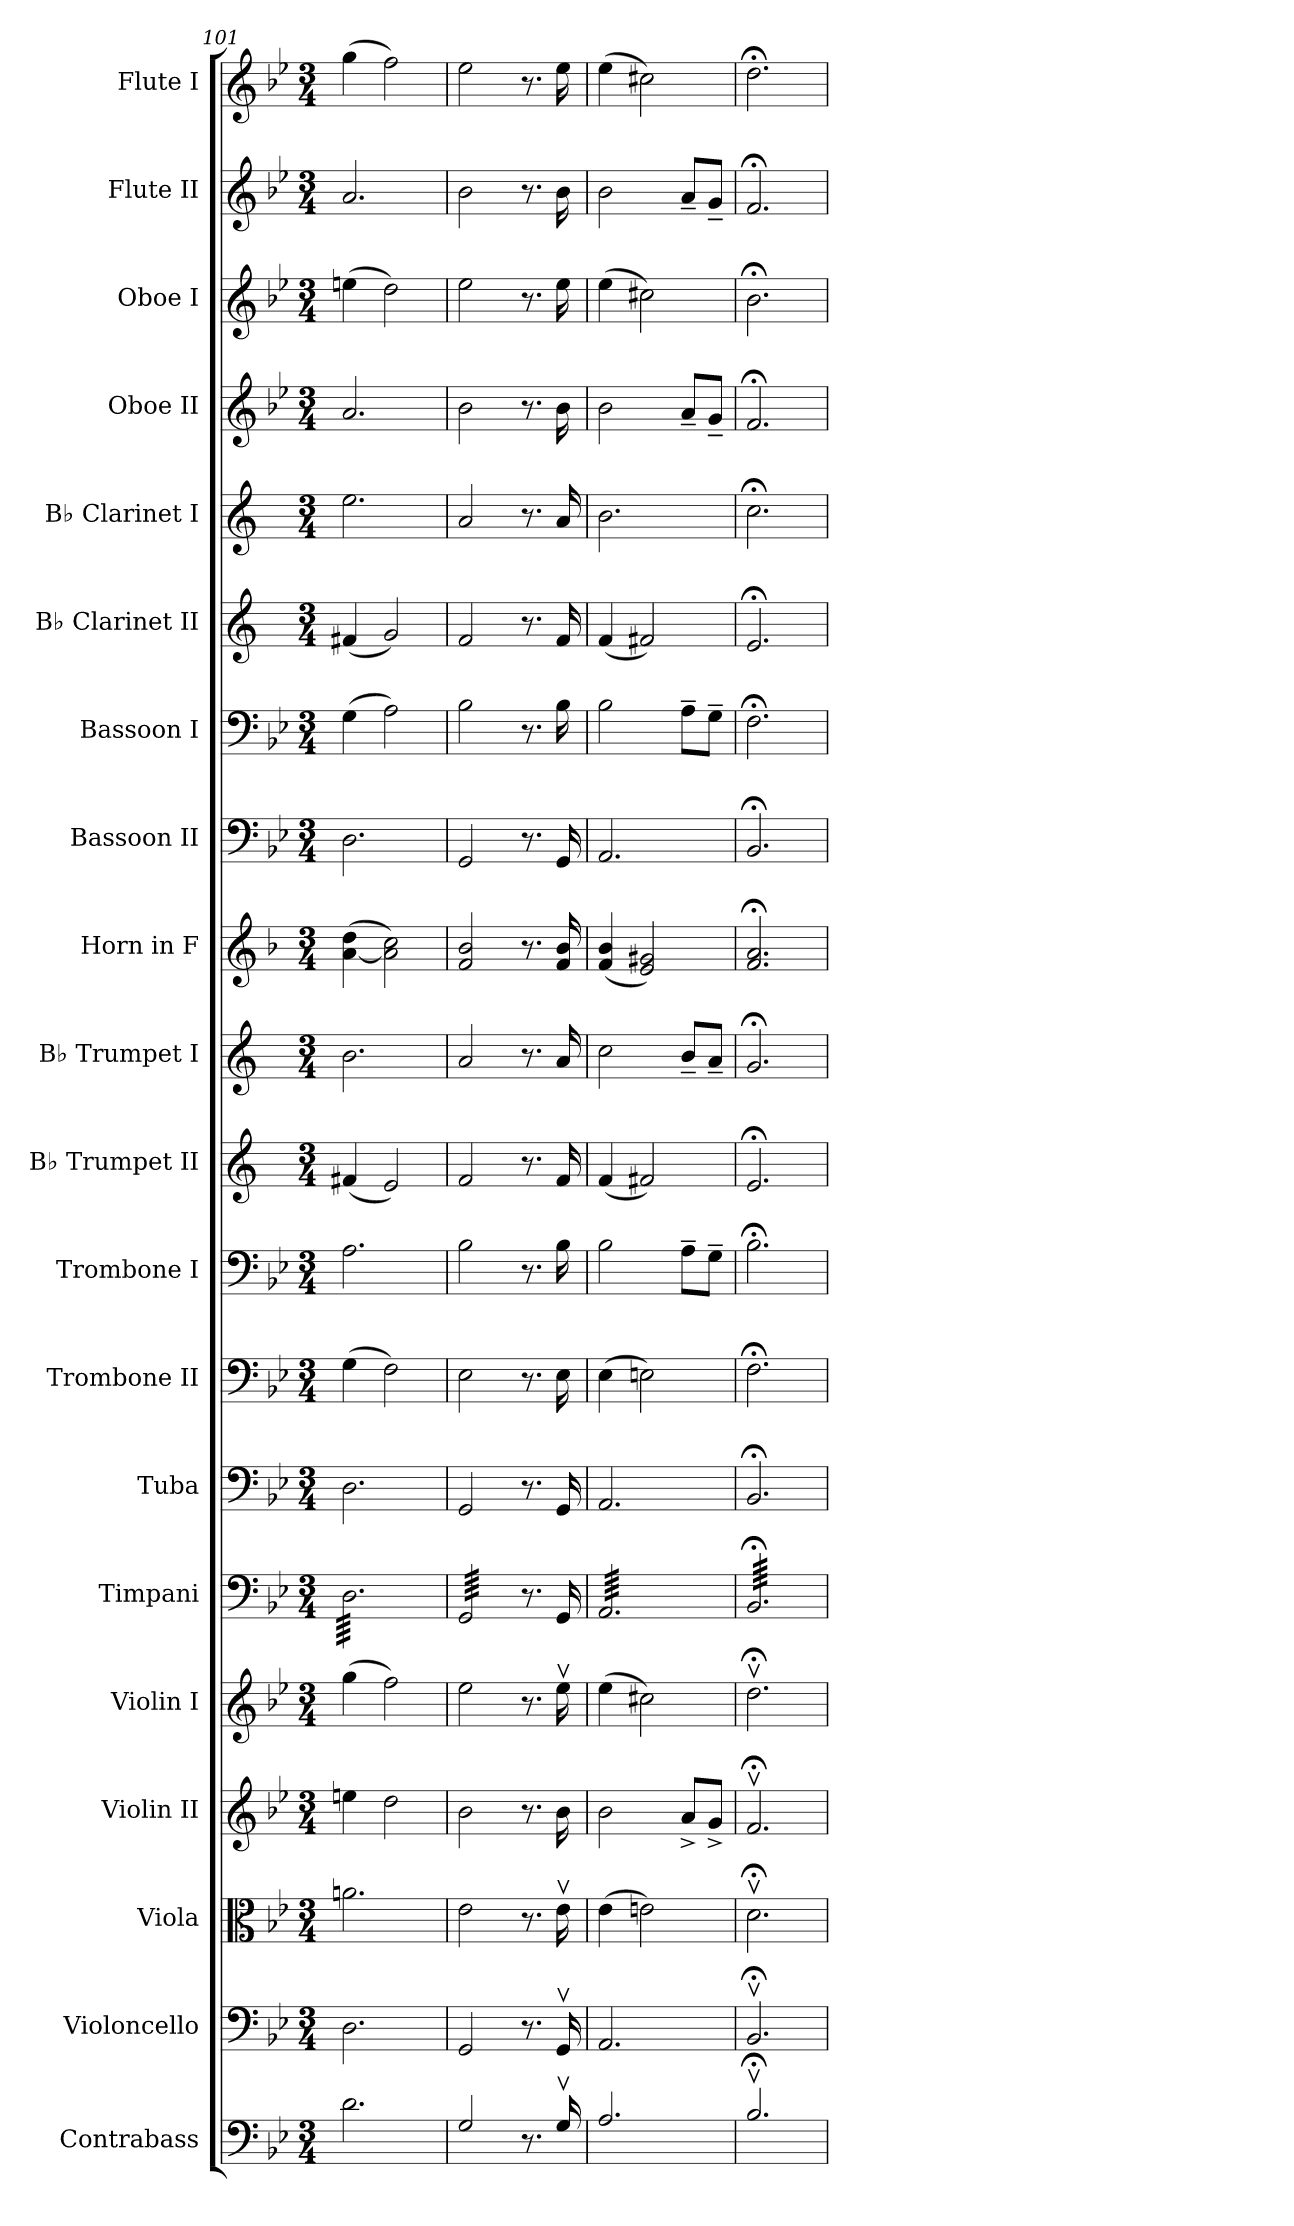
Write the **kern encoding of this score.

**kern	**kern	**kern	**kern	**kern	**kern	**kern	**kern	**kern	**kern	**kern	**kern	**kern	**kern	**kern	**kern	**kern	**kern	**kern	**kern
*part20	*part19	*part18	*part17	*part16	*part15	*part14	*part13	*part12	*part11	*part10	*part9	*part8	*part7	*part6	*part5	*part4	*part3	*part2	*part1
*staff20	*staff19	*staff18	*staff17	*staff16	*staff15	*staff14	*staff13	*staff12	*staff11	*staff10	*staff9	*staff8	*staff7	*staff6	*staff5	*staff4	*staff3	*staff2	*staff1
*I"Contrabass	*I"Violoncello	*I"Viola	*I"Violin II	*I"Violin I	*I"Timpani	*I"Tuba	*I"Trombone II	*I"Trombone I	*I"B♭ Trumpet II	*I"B♭ Trumpet I	*I"Horn in F	*I"Bassoon II	*I"Bassoon I	*I"B♭ Clarinet II	*I"B♭ Clarinet I	*I"Oboe II	*I"Oboe I	*I"Flute II	*I"Flute I
*I'Cb.	*I'Vc.	*I'Vla.	*I'Vln. II	*I'Vln. I	*I'Timp.	*I'Tba.	*I'Tbn. II	*I'Tbn. I	*I'B♭ Tpt. II	*I'B♭ Tpt. I	*	*I'Bsn. II	*I'Bsn. I	*I'B♭ Cl. II	*I'B♭ Cl. I	*I'Ob. II	*I'Ob. I	*I'Fl. II	*I'Fl. I
*clefF4	*clefF4	*clefC3	*clefG2	*clefG2	*clefF4	*clefF4	*clefF4	*clefF4	*clefG2	*clefG2	*clefG2	*clefF4	*clefF4	*clefG2	*clefG2	*clefG2	*clefG2	*clefG2	*clefG2
*ITrd7c12	*	*	*	*	*	*	*	*	*ITrd1c2	*ITrd1c2	*ITrd4c7	*	*	*ITrd1c2	*ITrd1c2	*	*	*	*
*k[b-e-]	*k[b-e-]	*k[b-e-]	*k[b-e-]	*k[b-e-]	*k[b-e-]	*k[b-e-]	*k[b-e-]	*k[b-e-]	*k[b-e-]	*k[b-e-]	*k[b-e-]	*k[b-e-]	*k[b-e-]	*k[b-e-]	*k[b-e-]	*k[b-e-]	*k[b-e-]	*k[b-e-]	*k[b-e-]
*M3/4	*M3/4	*M3/4	*M3/4	*M3/4	*M3/4	*M3/4	*M3/4	*M3/4	*M3/4	*M3/4	*M3/4	*M3/4	*M3/4	*M3/4	*M3/4	*M3/4	*M3/4	*M3/4	*M3/4
=101	=101	=101	=101	=101	=101	=101	=101	=101	=101	=101	=101	=101	=101	=101	=101	=101	=101	=101	=101
*	*	*	*	*	*tremolo	*	*	*	*	*	*	*	*	*	*	*	*	*	*
2.D\	2.D\	2.ani\	4een\	(4gg\	64D\LLLL	2.D\	(4G\	2.A\	(4en/	2.a\	([4d\ 4g\	2.D\	(4G\	(4en/	2.dd\	2.a/	(4een\	2.a/	(4gg\
.	.	.	.	.	64D\	.	.	.	.	.	.	.	.	.	.	.	.	.	.
.	.	.	.	.	64D\	.	.	.	.	.	.	.	.	.	.	.	.	.	.
.	.	.	.	.	64D\	.	.	.	.	.	.	.	.	.	.	.	.	.	.
.	.	.	.	.	64D\	.	.	.	.	.	.	.	.	.	.	.	.	.	.
.	.	.	.	.	64D\	.	.	.	.	.	.	.	.	.	.	.	.	.	.
.	.	.	.	.	64D\	.	.	.	.	.	.	.	.	.	.	.	.	.	.
.	.	.	.	.	64D\	.	.	.	.	.	.	.	.	.	.	.	.	.	.
.	.	.	.	.	64D\	.	.	.	.	.	.	.	.	.	.	.	.	.	.
.	.	.	.	.	64D\	.	.	.	.	.	.	.	.	.	.	.	.	.	.
.	.	.	.	.	64D\	.	.	.	.	.	.	.	.	.	.	.	.	.	.
.	.	.	.	.	64D\	.	.	.	.	.	.	.	.	.	.	.	.	.	.
.	.	.	.	.	64D\	.	.	.	.	.	.	.	.	.	.	.	.	.	.
.	.	.	.	.	64D\	.	.	.	.	.	.	.	.	.	.	.	.	.	.
.	.	.	.	.	64D\	.	.	.	.	.	.	.	.	.	.	.	.	.	.
.	.	.	.	.	64D\	.	.	.	.	.	.	.	.	.	.	.	.	.	.
.	.	.	2dd\	2ff\)	64D\	.	2F\)	.	2d/)	.	2d\] 2f\)	.	2A\)	2f/)	.	.	2dd\)	.	2ff\)
.	.	.	.	.	64D\	.	.	.	.	.	.	.	.	.	.	.	.	.	.
.	.	.	.	.	64D\	.	.	.	.	.	.	.	.	.	.	.	.	.	.
.	.	.	.	.	64D\	.	.	.	.	.	.	.	.	.	.	.	.	.	.
.	.	.	.	.	64D\	.	.	.	.	.	.	.	.	.	.	.	.	.	.
.	.	.	.	.	64D\	.	.	.	.	.	.	.	.	.	.	.	.	.	.
.	.	.	.	.	64D\	.	.	.	.	.	.	.	.	.	.	.	.	.	.
.	.	.	.	.	64D\	.	.	.	.	.	.	.	.	.	.	.	.	.	.
.	.	.	.	.	64D\	.	.	.	.	.	.	.	.	.	.	.	.	.	.
.	.	.	.	.	64D\	.	.	.	.	.	.	.	.	.	.	.	.	.	.
.	.	.	.	.	64D\	.	.	.	.	.	.	.	.	.	.	.	.	.	.
.	.	.	.	.	64D\	.	.	.	.	.	.	.	.	.	.	.	.	.	.
.	.	.	.	.	64D\	.	.	.	.	.	.	.	.	.	.	.	.	.	.
.	.	.	.	.	64D\	.	.	.	.	.	.	.	.	.	.	.	.	.	.
.	.	.	.	.	64D\	.	.	.	.	.	.	.	.	.	.	.	.	.	.
.	.	.	.	.	64D\	.	.	.	.	.	.	.	.	.	.	.	.	.	.
.	.	.	.	.	64D\	.	.	.	.	.	.	.	.	.	.	.	.	.	.
.	.	.	.	.	64D\	.	.	.	.	.	.	.	.	.	.	.	.	.	.
.	.	.	.	.	64D\	.	.	.	.	.	.	.	.	.	.	.	.	.	.
.	.	.	.	.	64D\	.	.	.	.	.	.	.	.	.	.	.	.	.	.
.	.	.	.	.	64D\	.	.	.	.	.	.	.	.	.	.	.	.	.	.
.	.	.	.	.	64D\	.	.	.	.	.	.	.	.	.	.	.	.	.	.
.	.	.	.	.	64D\	.	.	.	.	.	.	.	.	.	.	.	.	.	.
.	.	.	.	.	64D\	.	.	.	.	.	.	.	.	.	.	.	.	.	.
.	.	.	.	.	64D\	.	.	.	.	.	.	.	.	.	.	.	.	.	.
.	.	.	.	.	64D\	.	.	.	.	.	.	.	.	.	.	.	.	.	.
.	.	.	.	.	64D\	.	.	.	.	.	.	.	.	.	.	.	.	.	.
.	.	.	.	.	64D\	.	.	.	.	.	.	.	.	.	.	.	.	.	.
.	.	.	.	.	64D\	.	.	.	.	.	.	.	.	.	.	.	.	.	.
.	.	.	.	.	64D\	.	.	.	.	.	.	.	.	.	.	.	.	.	.
.	.	.	.	.	64D\	.	.	.	.	.	.	.	.	.	.	.	.	.	.
.	.	.	.	.	64D\JJJJ	.	.	.	.	.	.	.	.	.	.	.	.	.	.
=102	=102	=102	=102	=102	=102	=102	=102	=102	=102	=102	=102	=102	=102	=102	=102	=102	=102	=102	=102
2GG/	2GG/	2e-\	2b-\	2ee-\	64GG/LLLL	2GG/	2E-\	2B-\	2e-i/	2g/	2B-/ 2e-/	2GG/	2B-\	2e-i/	2g/	2b-\	2ee-i\	2b-\	2ee-\
.	.	.	.	.	64GG/	.	.	.	.	.	.	.	.	.	.	.	.	.	.
.	.	.	.	.	64GG/	.	.	.	.	.	.	.	.	.	.	.	.	.	.
.	.	.	.	.	64GG/	.	.	.	.	.	.	.	.	.	.	.	.	.	.
.	.	.	.	.	64GG/	.	.	.	.	.	.	.	.	.	.	.	.	.	.
.	.	.	.	.	64GG/	.	.	.	.	.	.	.	.	.	.	.	.	.	.
.	.	.	.	.	64GG/	.	.	.	.	.	.	.	.	.	.	.	.	.	.
.	.	.	.	.	64GG/	.	.	.	.	.	.	.	.	.	.	.	.	.	.
.	.	.	.	.	64GG/	.	.	.	.	.	.	.	.	.	.	.	.	.	.
.	.	.	.	.	64GG/	.	.	.	.	.	.	.	.	.	.	.	.	.	.
.	.	.	.	.	64GG/	.	.	.	.	.	.	.	.	.	.	.	.	.	.
.	.	.	.	.	64GG/	.	.	.	.	.	.	.	.	.	.	.	.	.	.
.	.	.	.	.	64GG/	.	.	.	.	.	.	.	.	.	.	.	.	.	.
.	.	.	.	.	64GG/	.	.	.	.	.	.	.	.	.	.	.	.	.	.
.	.	.	.	.	64GG/	.	.	.	.	.	.	.	.	.	.	.	.	.	.
.	.	.	.	.	64GG/	.	.	.	.	.	.	.	.	.	.	.	.	.	.
.	.	.	.	.	64GG/	.	.	.	.	.	.	.	.	.	.	.	.	.	.
.	.	.	.	.	64GG/	.	.	.	.	.	.	.	.	.	.	.	.	.	.
.	.	.	.	.	64GG/	.	.	.	.	.	.	.	.	.	.	.	.	.	.
.	.	.	.	.	64GG/	.	.	.	.	.	.	.	.	.	.	.	.	.	.
.	.	.	.	.	64GG/	.	.	.	.	.	.	.	.	.	.	.	.	.	.
.	.	.	.	.	64GG/	.	.	.	.	.	.	.	.	.	.	.	.	.	.
.	.	.	.	.	64GG/	.	.	.	.	.	.	.	.	.	.	.	.	.	.
.	.	.	.	.	64GG/	.	.	.	.	.	.	.	.	.	.	.	.	.	.
.	.	.	.	.	64GG/	.	.	.	.	.	.	.	.	.	.	.	.	.	.
.	.	.	.	.	64GG/	.	.	.	.	.	.	.	.	.	.	.	.	.	.
.	.	.	.	.	64GG/	.	.	.	.	.	.	.	.	.	.	.	.	.	.
.	.	.	.	.	64GG/	.	.	.	.	.	.	.	.	.	.	.	.	.	.
.	.	.	.	.	64GG/	.	.	.	.	.	.	.	.	.	.	.	.	.	.
.	.	.	.	.	64GG/	.	.	.	.	.	.	.	.	.	.	.	.	.	.
.	.	.	.	.	64GG/	.	.	.	.	.	.	.	.	.	.	.	.	.	.
.	.	.	.	.	64GG/JJJJ	.	.	.	.	.	.	.	.	.	.	.	.	.	.
*	*	*	*	*	*Xtremolo	*	*	*	*	*	*	*	*	*	*	*	*	*	*
8.r	8.r	8.r	8.r	8.r	8.r	8.r	8.r	8.r	8.r	8.r	8.r	8.r	8.r	8.r	8.r	8.r	8.r	8.r	8.r
16GGv/	16GGv/	16e-v\	16b-\	16ee-v\	16GG/	16GG/	16E-\	16B-\	16e-/	16g/	16B-/ 16e-/	16GG/	16B-\	16e-/	16g/	16b-\	16ee-\	16b-\	16ee-\
=103	=103	=103	=103	=103	=103	=103	=103	=103	=103	=103	=103	=103	=103	=103	=103	=103	=103	=103	=103
*	*	*	*	*	*tremolo	*	*	*	*	*	*	*	*	*	*	*	*	*	*
2.AA/	2.AA/	(4e-\	2b-\	(4ee-\	64AA/LLLL	2.AA/	(4E-\	2B-\	(4e-/	2b-\	(4B-/ 4e-/	2.AA/	2B-\	(4e-/	2.a\	2b-\	(4ee-\	2b-\	(4ee-\
.	.	.	.	.	64AA/	.	.	.	.	.	.	.	.	.	.	.	.	.	.
.	.	.	.	.	64AA/	.	.	.	.	.	.	.	.	.	.	.	.	.	.
.	.	.	.	.	64AA/	.	.	.	.	.	.	.	.	.	.	.	.	.	.
.	.	.	.	.	64AA/	.	.	.	.	.	.	.	.	.	.	.	.	.	.
.	.	.	.	.	64AA/	.	.	.	.	.	.	.	.	.	.	.	.	.	.
.	.	.	.	.	64AA/	.	.	.	.	.	.	.	.	.	.	.	.	.	.
.	.	.	.	.	64AA/	.	.	.	.	.	.	.	.	.	.	.	.	.	.
.	.	.	.	.	64AA/	.	.	.	.	.	.	.	.	.	.	.	.	.	.
.	.	.	.	.	64AA/	.	.	.	.	.	.	.	.	.	.	.	.	.	.
.	.	.	.	.	64AA/	.	.	.	.	.	.	.	.	.	.	.	.	.	.
.	.	.	.	.	64AA/	.	.	.	.	.	.	.	.	.	.	.	.	.	.
.	.	.	.	.	64AA/	.	.	.	.	.	.	.	.	.	.	.	.	.	.
.	.	.	.	.	64AA/	.	.	.	.	.	.	.	.	.	.	.	.	.	.
.	.	.	.	.	64AA/	.	.	.	.	.	.	.	.	.	.	.	.	.	.
.	.	.	.	.	64AA/	.	.	.	.	.	.	.	.	.	.	.	.	.	.
.	.	2en\)	.	2cc#X\)	64AA/	.	2En\)	.	2en/)	.	2A/ 2c#X/)	.	.	2en/)	.	.	2cc#X\)	.	2cc#X\)
.	.	.	.	.	64AA/	.	.	.	.	.	.	.	.	.	.	.	.	.	.
.	.	.	.	.	64AA/	.	.	.	.	.	.	.	.	.	.	.	.	.	.
.	.	.	.	.	64AA/	.	.	.	.	.	.	.	.	.	.	.	.	.	.
.	.	.	.	.	64AA/	.	.	.	.	.	.	.	.	.	.	.	.	.	.
.	.	.	.	.	64AA/	.	.	.	.	.	.	.	.	.	.	.	.	.	.
.	.	.	.	.	64AA/	.	.	.	.	.	.	.	.	.	.	.	.	.	.
.	.	.	.	.	64AA/	.	.	.	.	.	.	.	.	.	.	.	.	.	.
.	.	.	.	.	64AA/	.	.	.	.	.	.	.	.	.	.	.	.	.	.
.	.	.	.	.	64AA/	.	.	.	.	.	.	.	.	.	.	.	.	.	.
.	.	.	.	.	64AA/	.	.	.	.	.	.	.	.	.	.	.	.	.	.
.	.	.	.	.	64AA/	.	.	.	.	.	.	.	.	.	.	.	.	.	.
.	.	.	.	.	64AA/	.	.	.	.	.	.	.	.	.	.	.	.	.	.
.	.	.	.	.	64AA/	.	.	.	.	.	.	.	.	.	.	.	.	.	.
.	.	.	.	.	64AA/	.	.	.	.	.	.	.	.	.	.	.	.	.	.
.	.	.	.	.	64AA/	.	.	.	.	.	.	.	.	.	.	.	.	.	.
.	.	.	8a^/L	.	64AA/	.	.	8A~\L	.	8a~/L	.	.	8A~\L	.	.	8a~/L	.	8a~/L	.
.	.	.	.	.	64AA/	.	.	.	.	.	.	.	.	.	.	.	.	.	.
.	.	.	.	.	64AA/	.	.	.	.	.	.	.	.	.	.	.	.	.	.
.	.	.	.	.	64AA/	.	.	.	.	.	.	.	.	.	.	.	.	.	.
.	.	.	.	.	64AA/	.	.	.	.	.	.	.	.	.	.	.	.	.	.
.	.	.	.	.	64AA/	.	.	.	.	.	.	.	.	.	.	.	.	.	.
.	.	.	.	.	64AA/	.	.	.	.	.	.	.	.	.	.	.	.	.	.
.	.	.	.	.	64AA/	.	.	.	.	.	.	.	.	.	.	.	.	.	.
.	.	.	8g^/J	.	64AA/	.	.	8G~\J	.	8g~/J	.	.	8G~\J	.	.	8g~/J	.	8g~/J	.
.	.	.	.	.	64AA/	.	.	.	.	.	.	.	.	.	.	.	.	.	.
.	.	.	.	.	64AA/	.	.	.	.	.	.	.	.	.	.	.	.	.	.
.	.	.	.	.	64AA/	.	.	.	.	.	.	.	.	.	.	.	.	.	.
.	.	.	.	.	64AA/	.	.	.	.	.	.	.	.	.	.	.	.	.	.
.	.	.	.	.	64AA/	.	.	.	.	.	.	.	.	.	.	.	.	.	.
.	.	.	.	.	64AA/	.	.	.	.	.	.	.	.	.	.	.	.	.	.
.	.	.	.	.	64AA/JJJJ	.	.	.	.	.	.	.	.	.	.	.	.	.	.
=104	=104	=104	=104	=104	=104	=104	=104	=104	=104	=104	=104	=104	=104	=104	=104	=104	=104	=104	=104
2.BB-;<v/	2.BB-;<v/	2.d;<v\	2.f;<v/	2.dd;<v\	64BB-;</LLLL	2.BB-;</	2.F;<\	2.B-;<\	2.d;</	2.f;</	2.B-/;< 2.d/;<	2.BB-;</	2.F;<\	2.d;</	2.b-;<\	2.f;</	2.b-;<\	2.f;</	2.dd;<\
.	.	.	.	.	64BB-;</	.	.	.	.	.	.	.	.	.	.	.	.	.	.
.	.	.	.	.	64BB-;</	.	.	.	.	.	.	.	.	.	.	.	.	.	.
.	.	.	.	.	64BB-;</	.	.	.	.	.	.	.	.	.	.	.	.	.	.
.	.	.	.	.	64BB-;</	.	.	.	.	.	.	.	.	.	.	.	.	.	.
.	.	.	.	.	64BB-;</	.	.	.	.	.	.	.	.	.	.	.	.	.	.
.	.	.	.	.	64BB-;</	.	.	.	.	.	.	.	.	.	.	.	.	.	.
.	.	.	.	.	64BB-;</	.	.	.	.	.	.	.	.	.	.	.	.	.	.
.	.	.	.	.	64BB-;</	.	.	.	.	.	.	.	.	.	.	.	.	.	.
.	.	.	.	.	64BB-;</	.	.	.	.	.	.	.	.	.	.	.	.	.	.
.	.	.	.	.	64BB-;</	.	.	.	.	.	.	.	.	.	.	.	.	.	.
.	.	.	.	.	64BB-;</	.	.	.	.	.	.	.	.	.	.	.	.	.	.
.	.	.	.	.	64BB-;</	.	.	.	.	.	.	.	.	.	.	.	.	.	.
.	.	.	.	.	64BB-;</	.	.	.	.	.	.	.	.	.	.	.	.	.	.
.	.	.	.	.	64BB-;</	.	.	.	.	.	.	.	.	.	.	.	.	.	.
.	.	.	.	.	64BB-;</	.	.	.	.	.	.	.	.	.	.	.	.	.	.
.	.	.	.	.	64BB-;</	.	.	.	.	.	.	.	.	.	.	.	.	.	.
.	.	.	.	.	64BB-;</	.	.	.	.	.	.	.	.	.	.	.	.	.	.
.	.	.	.	.	64BB-;</	.	.	.	.	.	.	.	.	.	.	.	.	.	.
.	.	.	.	.	64BB-;</	.	.	.	.	.	.	.	.	.	.	.	.	.	.
.	.	.	.	.	64BB-;</	.	.	.	.	.	.	.	.	.	.	.	.	.	.
.	.	.	.	.	64BB-;</	.	.	.	.	.	.	.	.	.	.	.	.	.	.
.	.	.	.	.	64BB-;</	.	.	.	.	.	.	.	.	.	.	.	.	.	.
.	.	.	.	.	64BB-;</	.	.	.	.	.	.	.	.	.	.	.	.	.	.
.	.	.	.	.	64BB-;</	.	.	.	.	.	.	.	.	.	.	.	.	.	.
.	.	.	.	.	64BB-;</	.	.	.	.	.	.	.	.	.	.	.	.	.	.
.	.	.	.	.	64BB-;</	.	.	.	.	.	.	.	.	.	.	.	.	.	.
.	.	.	.	.	64BB-;</	.	.	.	.	.	.	.	.	.	.	.	.	.	.
.	.	.	.	.	64BB-;</	.	.	.	.	.	.	.	.	.	.	.	.	.	.
.	.	.	.	.	64BB-;</	.	.	.	.	.	.	.	.	.	.	.	.	.	.
.	.	.	.	.	64BB-;</	.	.	.	.	.	.	.	.	.	.	.	.	.	.
.	.	.	.	.	64BB-;</	.	.	.	.	.	.	.	.	.	.	.	.	.	.
.	.	.	.	.	64BB-;</	.	.	.	.	.	.	.	.	.	.	.	.	.	.
.	.	.	.	.	64BB-;</	.	.	.	.	.	.	.	.	.	.	.	.	.	.
.	.	.	.	.	64BB-;</	.	.	.	.	.	.	.	.	.	.	.	.	.	.
.	.	.	.	.	64BB-;</	.	.	.	.	.	.	.	.	.	.	.	.	.	.
.	.	.	.	.	64BB-;</	.	.	.	.	.	.	.	.	.	.	.	.	.	.
.	.	.	.	.	64BB-;</	.	.	.	.	.	.	.	.	.	.	.	.	.	.
.	.	.	.	.	64BB-;</	.	.	.	.	.	.	.	.	.	.	.	.	.	.
.	.	.	.	.	64BB-;</	.	.	.	.	.	.	.	.	.	.	.	.	.	.
.	.	.	.	.	64BB-;</	.	.	.	.	.	.	.	.	.	.	.	.	.	.
.	.	.	.	.	64BB-;</	.	.	.	.	.	.	.	.	.	.	.	.	.	.
.	.	.	.	.	64BB-;</	.	.	.	.	.	.	.	.	.	.	.	.	.	.
.	.	.	.	.	64BB-;</	.	.	.	.	.	.	.	.	.	.	.	.	.	.
.	.	.	.	.	64BB-;</	.	.	.	.	.	.	.	.	.	.	.	.	.	.
.	.	.	.	.	64BB-;</	.	.	.	.	.	.	.	.	.	.	.	.	.	.
.	.	.	.	.	64BB-;</	.	.	.	.	.	.	.	.	.	.	.	.	.	.
.	.	.	.	.	64BB-;</JJJJ	.	.	.	.	.	.	.	.	.	.	.	.	.	.
*	*	*	*	*	*Xtremolo	*	*	*	*	*	*	*	*	*	*	*	*	*	*
=	=	=	=	=	=	=	=	=	=	=	=	=	=	=	=	=	=	=	=
*-	*-	*-	*-	*-	*-	*-	*-	*-	*-	*-	*-	*-	*-	*-	*-	*-	*-	*-	*-
